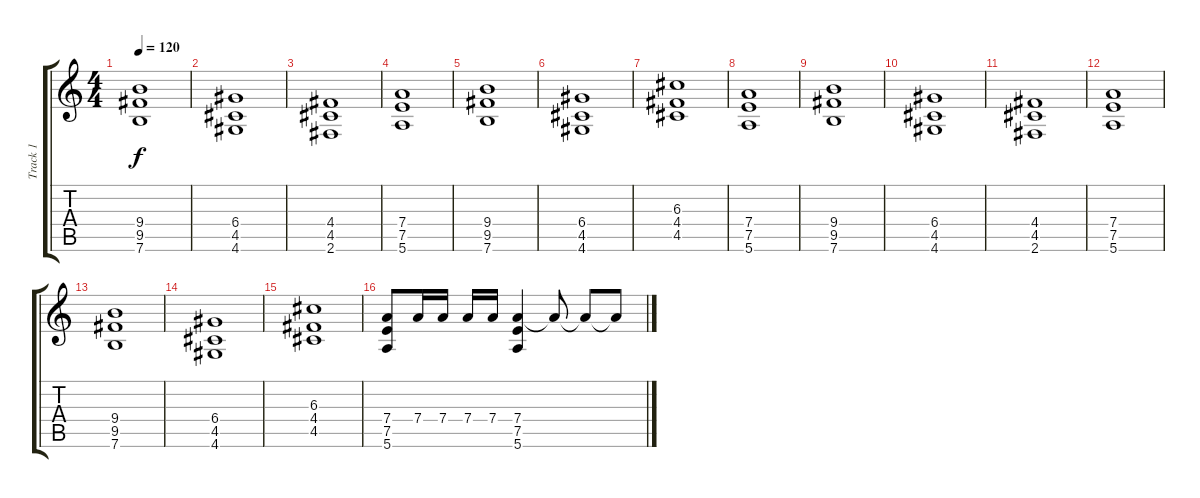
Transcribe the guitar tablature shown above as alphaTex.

\track ("Track 1" "Track 1") {instrument acousticguitarsteel}
\staff {score tabs}
\tuning (E4 B3 G3 D3 A2 E2) {hide}
\ts (4 4)
\tempo 120
\clef g2
\ks c
(9.4 9.5 7.6).1{dy f} |
(6.4 4.5 4.6).1 |
(4.4 4.5 2.6).1 |
(7.4 7.5 5.6).1 |
(9.4 9.5 7.6).1 |
(6.4 4.5 4.6).1 |
(6.3 4.4 4.5).1 |
(7.4 7.5 5.6).1 |
(9.4 9.5 7.6).1 |
(6.4 4.5 4.6).1 |
(4.4 4.5 2.6).1 |
(7.4 7.5 5.6).1 |
(9.4 9.5 7.6).1 |
(6.4 4.5 4.6).1 |
(6.3 4.4 4.5).1 |
(7.4 7.5 5.6).8 7.4.16 7.4.16 7.4.16 7.4.16 (7.4 7.5 5.6).4 7.4{t}.8 7.4{t}.8 7.4{t}.8
